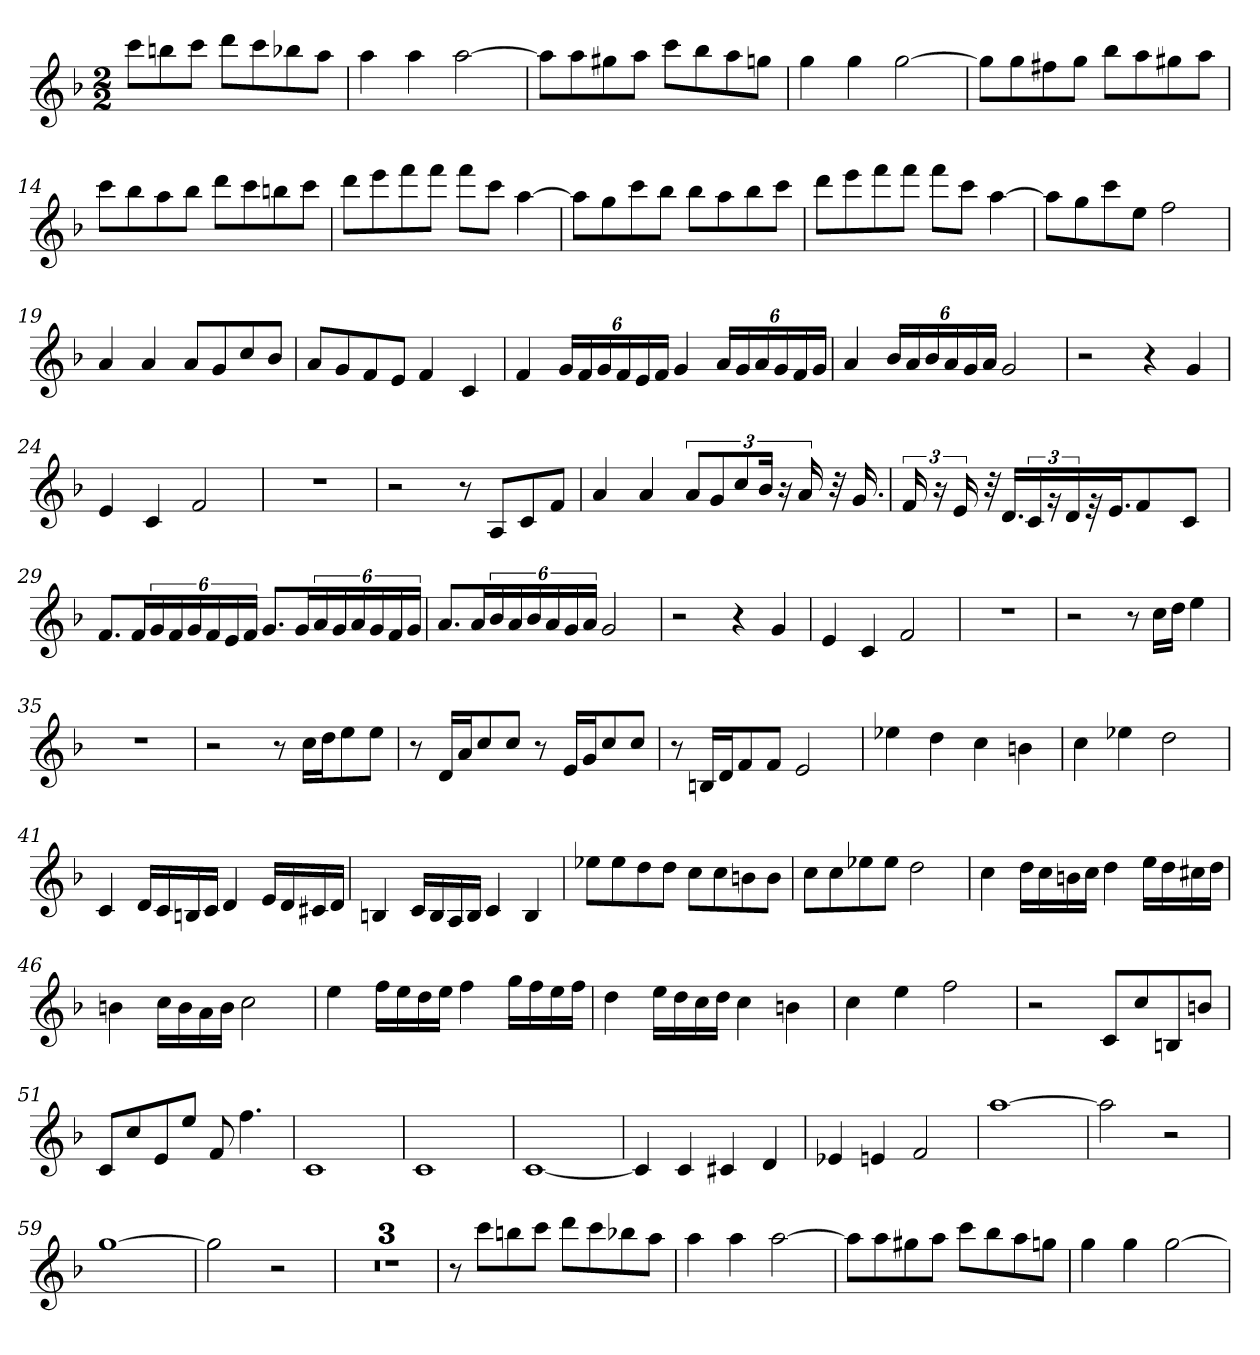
**kern
*part1
*staff1
*clefG2
*k[b-]
*F:
*M2/2
=
8ccc\L
8bbn\
8ccc\J
8ddd\L
8ccc\
8bb-X\
8aa\J
=10
4aa
4aa
[2aa
=11
8aa\L]
8aa\
8gg#X\
8aa\J
8ccc\L
8bb-\
8aa\
8ggn\J
=12
4gg
4gg
[2gg
=13
8gg\L]
8gg\
8ff#X\
8gg\J
8bb-\L
8aa\
8gg#X\
8aa\J
=14
8ccc\L
8bb-\
8aa\
8bb-\J
8ddd\L
8ccc\
8bbn\
8ccc\J
=15
8ddd\L
8eee\
8fff\
8fff\J
8fff\L
8ccc\J
[4aa
=16
8aa\L]
8gg\
8ccc\
8bb-\J
8bb-\L
8aa\
8bb-\
8ccc\J
=17
8ddd\L
8eee\
8fff\
8fff\J
8fff\L
8ccc\J
[4aa
=18
8aa\L]
8gg\
8ccc\
8ee\J
2ff
=19
4a
4a
8a/L
8g/
8cc/
8b-/J
=20
8a/L
8g/
8f/
8e/J
4f
4c
=21
4f
24g/LL
24f/
24g/
24f/
24e/
24f/JJ
4g
24a/LL
24g/
24a/
24g/
24f/
24g/JJ
=22
4a
24b-/LL
24a/
24b-/
24a/
24g/
24a/JJ
2g
=23
2r
4r
4g
=24
4e
4c
2f
=25
1r
=26
2r
8r
8A/L
8c/
8f/J
=27
4a
4a
12a/L
12g/
12cc/
24b-/Jk
24r
24a
32r
16.g
=28
24f
24r
24e
32r
16.d/LL
24c/JJ
24r
24d
32r
16.e
4f
4c
=29
8.f/L
16f/L
24g/
24f/
24g/
24f/
24e/
24f/JJ
8.g/L
16g/L
24a/
24g/
24a/
24g/
24f/
24g/JJ
=30
8.a/L
16a/L
24b-/
24a/
24b-/
24a/
24g/
24a/JJ
2g
=31
2r
4r
4g
=32
4e
4c
2f
=33
1r
=34
2r
8r
16cc\LL
16dd\JJ
4ee
=35
1r
=36
2r
8r
16cc\LL
16dd\J
8ee\
8ee\J
=37
8r
16d/LL
16a/J
8cc/
8cc/J
8r
16e/LL
16g/J
8cc/
8cc/J
=38
8r
16Bn/LL
16d/J
8f/
8f/J
2e
=39
4ee-X
4dd
4cc
4bn
=40
4cc
4ee-X
2dd
=41
4c
16d/LL
16c/
16Bn/
16c/JJ
4d
16e/LL
16d/
16c#X/
16d/JJ
=42
4Bn
16c/LL
16B/
16A/
16B/JJ
4c
4B
=43
8ee-X\L
8ee-\
8dd\
8dd\J
8cc\L
8cc\
8bn\
8b\J
=44
8cc\L
8cc\
8ee-X\
8ee-\J
2dd
=45
4cc
16dd\LL
16cc\
16bn\
16cc\JJ
4dd
16ee\LL
16dd\
16cc#X\
16dd\JJ
=46
4bn
16cc\LL
16b\
16a\
16b\JJ
2cc
=47
4ee
16ff\LL
16ee\
16dd\
16ee\JJ
4ff
16gg\LL
16ff\
16ee\
16ff\JJ
=48
4dd
16ee\LL
16dd\
16cc\
16dd\JJ
4cc
4bn
=49
4cc
4ee
2ff
=50
2r
8c/L
8cc/
8Bn/
8bn/J
=51
8c/L
8cc/
8e/
8ee/J
8f
4.ff
=52
1c
=53
1c
=54
[1c
=55
4c]
4c
4c#X
4d
=56
4e-X
4en
2f
=57
[1aa
=58
2aa]
2r
=59
[1gg
=60
2gg]
2r
=61
1r
=62
1r
=63
1r
=64
8r
8ccc\L
8bbn\
8ccc\J
8ddd\L
8ccc\
8bb-X\
8aa\J
=65
4aa
4aa
[2aa
=66
8aa\L]
8aa\
8gg#X\
8aa\J
8ccc\L
8bb-\
8aa\
8ggn\J
=67
4gg
4gg
[2gg
=
*-
